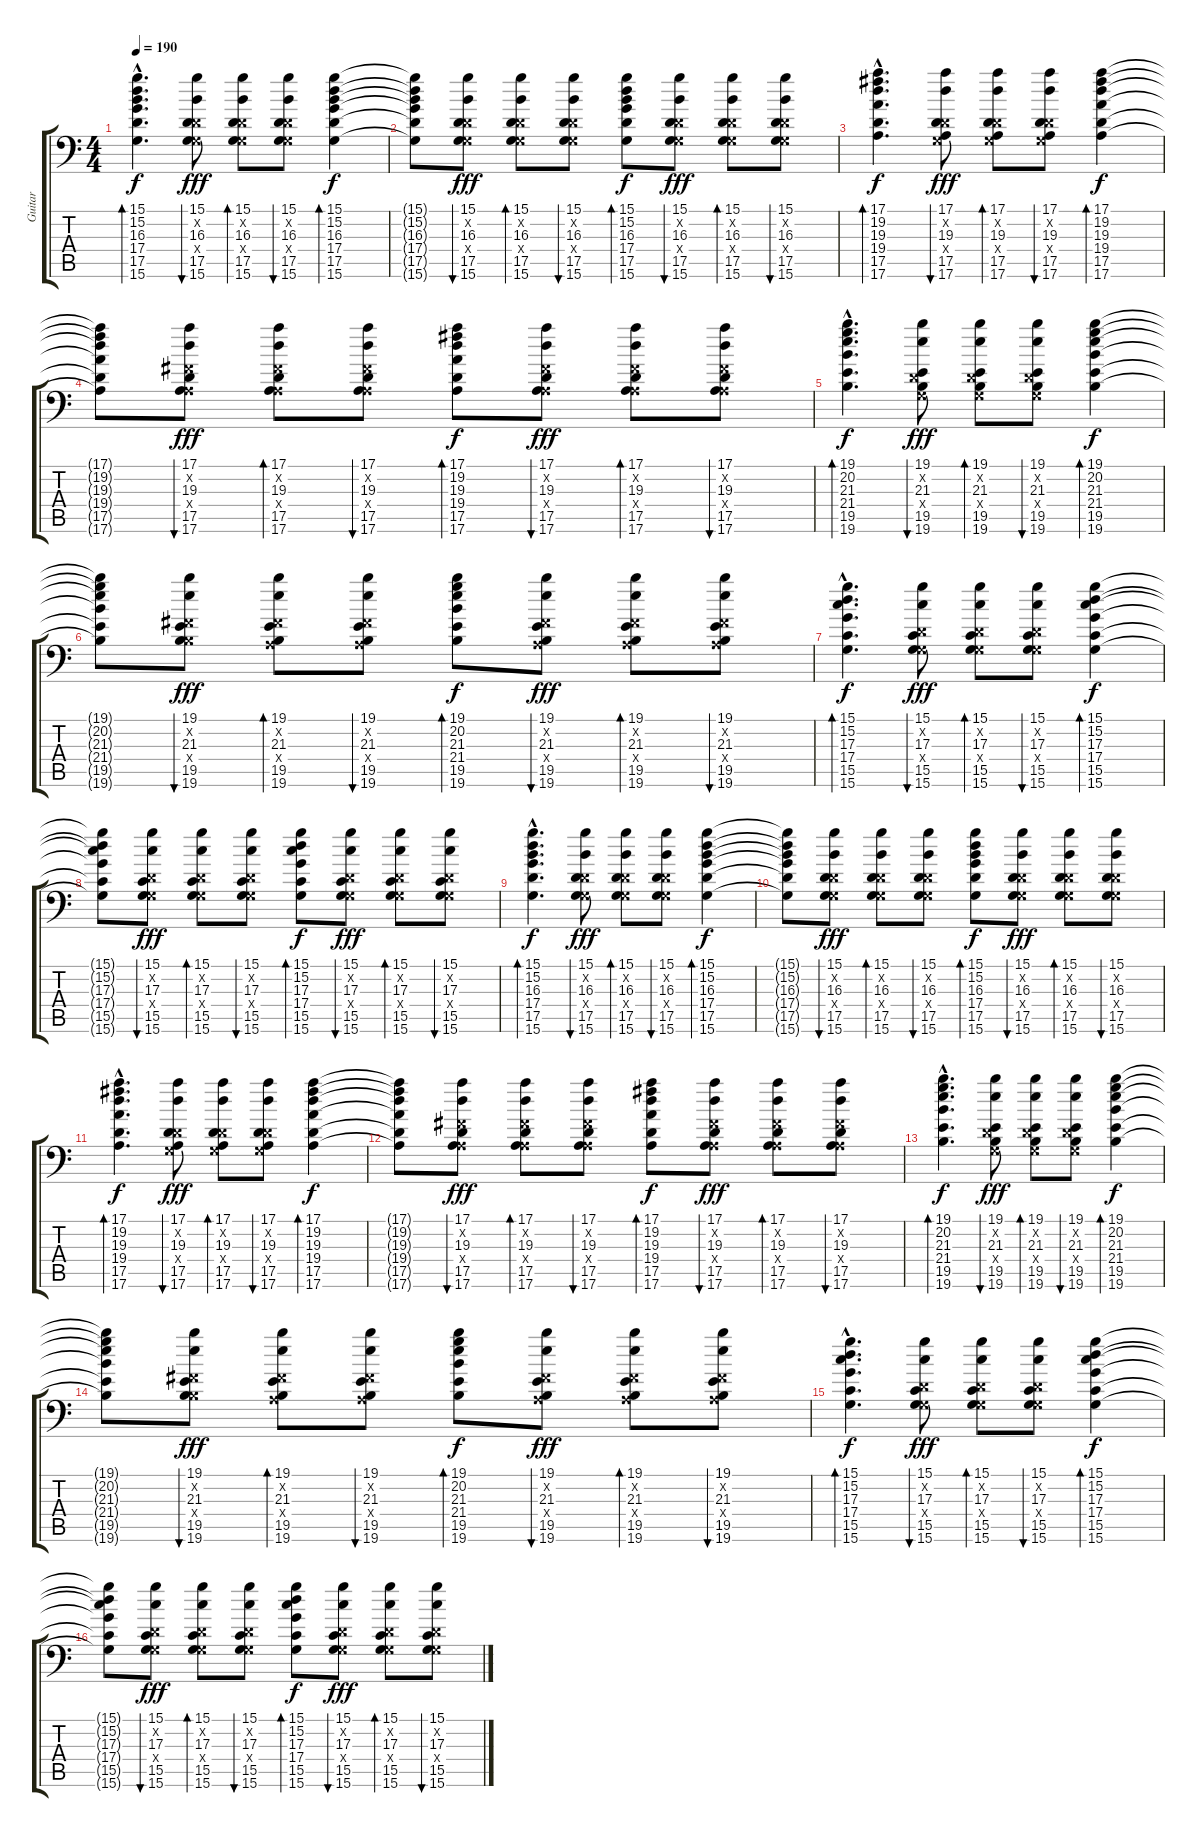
\track ("Guitar" "Guitar") {instrument acousticguitarsteel}
\staff {score tabs}
\tuning (E3 B2 G2 D2 A1 E1) {hide}
\ts (4 4)
\tempo 190
\clef f4
\ks c
(15.1{hac} 15.2{hac} 16.3{hac} 17.4{hac} 17.5{hac} 15.6{hac}).4{d bd 60 dy f instrument acousticguitarsteel} (15.1 3.2{x} 16.3 5.4{x} 17.5 15.6).8{bu 60 dy fff} (15.1 3.2{x} 16.3 5.4{x} 17.5 15.6).8{bd 60} (15.1 3.2{x} 16.3 5.4{x} 17.5 15.6).8{bu 60} (15.1 15.2 16.3 17.4 17.5 15.6).4{bd 60 dy f} |
(15.1{t} 15.2{t} 16.3{t} 17.4{t} 17.5{t} 15.6{t}).8 (15.1 3.2{x} 16.3 5.4{x} 17.5 15.6).8{bu 60 dy fff} (15.1 3.2{x} 16.3 5.4{x} 17.5 15.6).8{bd 60} (15.1 3.2{x} 16.3 5.4{x} 17.5 15.6).8{bu 60} (15.1 15.2 16.3 17.4 17.5 15.6).8{bd 60 dy f} (15.1 3.2{x} 16.3 5.4{x} 17.5 15.6).8{bu 60 dy fff} (15.1 3.2{x} 16.3 5.4{x} 17.5 15.6).8{bd 60} (15.1 3.2{x} 16.3 5.4{x} 17.5 15.6).8{bu 60} |
(17.1{hac} 19.2{hac} 19.3{hac} 19.4{hac} 17.5{hac} 17.6{hac}).4{d bd 60 dy f} (17.1 3.2{x} 19.3 5.4{x} 17.5 17.6).8{bu 60 dy fff} (17.1 3.2{x} 19.3 5.4{x} 17.5 17.6).8{bd 60} (17.1 3.2{x} 19.3 5.4{x} 17.5 17.6).8{bu 60} (17.1 19.2 19.3 19.4 17.5 17.6).4{bd 60 dy f} |
(17.1{t} 19.2{t} 19.3{t} 19.4{t} 17.5{t} 17.6{t}).8 (17.1 7.2{x} 19.3 7.4{x} 17.5 17.6).8{bu 60 dy fff} (17.1 7.2{x} 19.3 7.4{x} 17.5 17.6).8{bd 60} (17.1 7.2{x} 19.3 7.4{x} 17.5 17.6).8{bu 60} (17.1 19.2 19.3 19.4 17.5 17.6).8{bd 60 dy f} (17.1 7.2{x} 19.3 7.4{x} 17.5 17.6).8{bu 60 dy fff} (17.1 7.2{x} 19.3 7.4{x} 17.5 17.6).8{bd 60} (17.1 7.2{x} 19.3 7.4{x} 17.5 17.6).8{bu 60} |
(19.1{hac} 20.2{hac} 21.3{hac} 21.4{hac} 19.5{hac} 19.6{hac}).4{d bd 60 dy f} (19.1 3.2{x} 21.3 5.4{x} 19.5 19.6).8{bu 60 dy fff} (19.1 3.2{x} 21.3 5.4{x} 19.5 19.6).8{bd 60} (19.1 3.2{x} 21.3 5.4{x} 19.5 19.6).8{bu 60} (19.1 20.2 21.3 21.4 19.5 19.6).4{bd 60 dy f} |
(19.1{t} 20.2{t} 21.3{t} 21.4{t} 19.5{t} 19.6{t}).8 (19.1 7.2{x} 21.3 9.4{x} 19.5 19.6).8{bu 60 dy fff} (19.1 7.2{x} 21.3 7.4{x} 19.5 19.6).8{bd 60} (19.1 7.2{x} 21.3 7.4{x} 19.5 19.6).8{bu 60} (19.1 20.2 21.3 21.4 19.5 19.6).8{bd 60 dy f} (19.1 7.2{x} 21.3 7.4{x} 19.5 19.6).8{bu 60 dy fff} (19.1 7.2{x} 21.3 7.4{x} 19.5 19.6).8{bd 60} (19.1 7.2{x} 21.3 7.4{x} 19.5 19.6).8{bu 60} |
(15.1{hac} 15.2{hac} 17.3{hac} 17.4{hac} 15.5{hac} 15.6{hac}).4{d bd 60 dy f} (15.1 3.2{x} 17.3 5.4{x} 15.5 15.6).8{bu 60 dy fff} (15.1 3.2{x} 17.3 5.4{x} 15.5 15.6).8{bd 60} (15.1 3.2{x} 17.3 5.4{x} 15.5 15.6).8{bu 60} (15.1 15.2 17.3 17.4 15.5 15.6).4{bd 60 dy f} |
(15.1{t} 15.2{t} 17.3{t} 17.4{t} 15.5{t} 15.6{t}).8 (15.1 3.2{x} 17.3 5.4{x} 15.5 15.6).8{bu 60 dy fff} (15.1 3.2{x} 17.3 5.4{x} 15.5 15.6).8{bd 60} (15.1 3.2{x} 17.3 5.4{x} 15.5 15.6).8{bu 60} (15.1 15.2 17.3 17.4 15.5 15.6).8{bd 60 dy f} (15.1 3.2{x} 17.3 5.4{x} 15.5 15.6).8{bu 60 dy fff} (15.1 3.2{x} 17.3 5.4{x} 15.5 15.6).8{bd 60} (15.1 3.2{x} 17.3 5.4{x} 15.5 15.6).8{bu 60} |
(15.1{hac} 15.2{hac} 16.3{hac} 17.4{hac} 17.5{hac} 15.6{hac}).4{d bd 60 dy f} (15.1 3.2{x} 16.3 5.4{x} 17.5 15.6).8{bu 60 dy fff} (15.1 3.2{x} 16.3 5.4{x} 17.5 15.6).8{bd 60} (15.1 3.2{x} 16.3 5.4{x} 17.5 15.6).8{bu 60} (15.1 15.2 16.3 17.4 17.5 15.6).4{bd 60 dy f} |
(15.1{t} 15.2{t} 16.3{t} 17.4{t} 17.5{t} 15.6{t}).8 (15.1 3.2{x} 16.3 5.4{x} 17.5 15.6).8{bu 60 dy fff} (15.1 3.2{x} 16.3 5.4{x} 17.5 15.6).8{bd 60} (15.1 3.2{x} 16.3 5.4{x} 17.5 15.6).8{bu 60} (15.1 15.2 16.3 17.4 17.5 15.6).8{bd 60 dy f} (15.1 3.2{x} 16.3 5.4{x} 17.5 15.6).8{bu 60 dy fff} (15.1 3.2{x} 16.3 5.4{x} 17.5 15.6).8{bd 60} (15.1 3.2{x} 16.3 5.4{x} 17.5 15.6).8{bu 60} |
(17.1{hac} 19.2{hac} 19.3{hac} 19.4{hac} 17.5{hac} 17.6{hac}).4{d bd 60 dy f} (17.1 3.2{x} 19.3 5.4{x} 17.5 17.6).8{bu 60 dy fff} (17.1 3.2{x} 19.3 5.4{x} 17.5 17.6).8{bd 60} (17.1 3.2{x} 19.3 5.4{x} 17.5 17.6).8{bu 60} (17.1 19.2 19.3 19.4 17.5 17.6).4{bd 60 dy f} |
(17.1{t} 19.2{t} 19.3{t} 19.4{t} 17.5{t} 17.6{t}).8 (17.1 7.2{x} 19.3 7.4{x} 17.5 17.6).8{bu 60 dy fff} (17.1 7.2{x} 19.3 7.4{x} 17.5 17.6).8{bd 60} (17.1 7.2{x} 19.3 7.4{x} 17.5 17.6).8{bu 60} (17.1 19.2 19.3 19.4 17.5 17.6).8{bd 60 dy f} (17.1 7.2{x} 19.3 7.4{x} 17.5 17.6).8{bu 60 dy fff} (17.1 7.2{x} 19.3 7.4{x} 17.5 17.6).8{bd 60} (17.1 7.2{x} 19.3 7.4{x} 17.5 17.6).8{bu 60} |
(19.1{hac} 20.2{hac} 21.3{hac} 21.4{hac} 19.5{hac} 19.6{hac}).4{d bd 60 dy f} (19.1 3.2{x} 21.3 5.4{x} 19.5 19.6).8{bu 60 dy fff} (19.1 3.2{x} 21.3 5.4{x} 19.5 19.6).8{bd 60} (19.1 3.2{x} 21.3 5.4{x} 19.5 19.6).8{bu 60} (19.1 20.2 21.3 21.4 19.5 19.6).4{bd 60 dy f} |
(19.1{t} 20.2{t} 21.3{t} 21.4{t} 19.5{t} 19.6{t}).8 (19.1 7.2{x} 21.3 9.4{x} 19.5 19.6).8{bu 60 dy fff} (19.1 7.2{x} 21.3 7.4{x} 19.5 19.6).8{bd 60} (19.1 7.2{x} 21.3 7.4{x} 19.5 19.6).8{bu 60} (19.1 20.2 21.3 21.4 19.5 19.6).8{bd 60 dy f} (19.1 7.2{x} 21.3 7.4{x} 19.5 19.6).8{bu 60 dy fff} (19.1 7.2{x} 21.3 7.4{x} 19.5 19.6).8{bd 60} (19.1 7.2{x} 21.3 7.4{x} 19.5 19.6).8{bu 60} |
(15.1{hac} 15.2{hac} 17.3{hac} 17.4{hac} 15.5{hac} 15.6{hac}).4{d bd 60 dy f} (15.1 3.2{x} 17.3 5.4{x} 15.5 15.6).8{bu 60 dy fff} (15.1 3.2{x} 17.3 5.4{x} 15.5 15.6).8{bd 60} (15.1 3.2{x} 17.3 5.4{x} 15.5 15.6).8{bu 60} (15.1 15.2 17.3 17.4 15.5 15.6).4{bd 60 dy f} |
(15.1{t} 15.2{t} 17.3{t} 17.4{t} 15.5{t} 15.6{t}).8 (15.1 3.2{x} 17.3 5.4{x} 15.5 15.6).8{bu 60 dy fff} (15.1 3.2{x} 17.3 5.4{x} 15.5 15.6).8{bd 60} (15.1 3.2{x} 17.3 5.4{x} 15.5 15.6).8{bu 60} (15.1 15.2 17.3 17.4 15.5 15.6).8{bd 60 dy f} (15.1 3.2{x} 17.3 5.4{x} 15.5 15.6).8{bu 60 dy fff} (15.1 3.2{x} 17.3 5.4{x} 15.5 15.6).8{bd 60} (15.1 3.2{x} 17.3 5.4{x} 15.5 15.6).8{bu 60}
